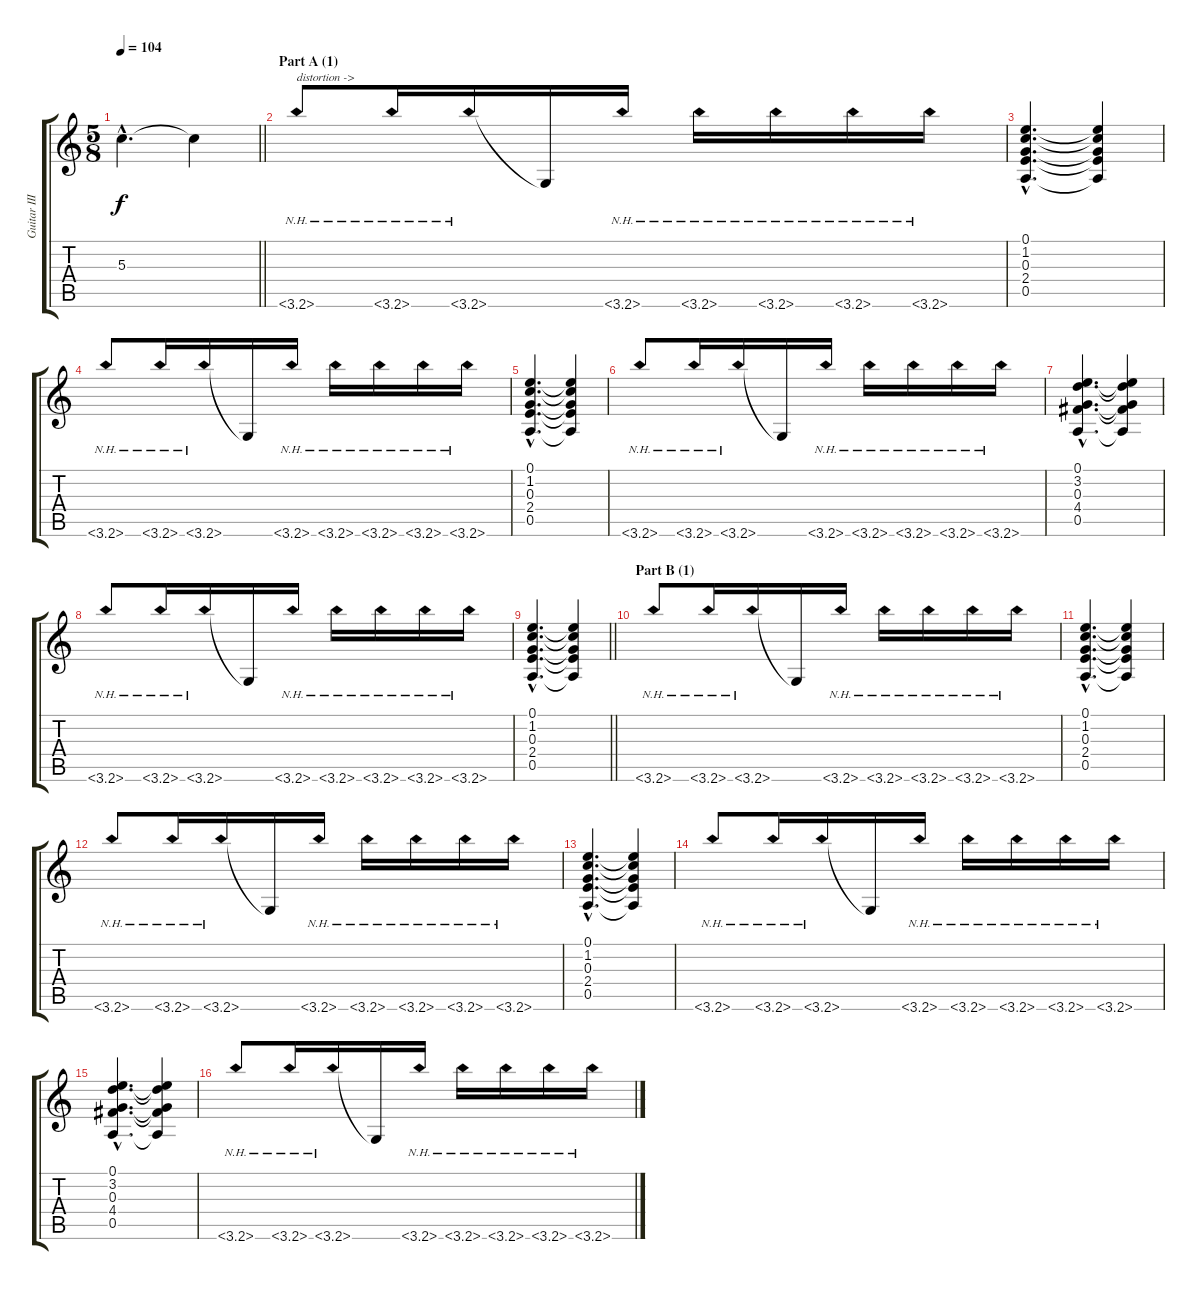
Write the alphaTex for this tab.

\track ("Guitar III (Inoran)" "Guitar III") {instrument electricguitarclean}
\staff {score tabs}
\tuning (E4 B3 G3 D3 A2 E2) {hide}
\ts (5 8)
\tempo 104
\clef g2
\barLineRight lightlight
\ks c
5.3{hac}.4{d dy f} 5.3{t}.4 |
\section ("" "Part A (1)")
3.6{nh}.8{txt "distortion ->" instrument distortionguitar} 3.6{nh}.16 3.6{nh}.16 3.6{t}.16 3.6{nh}.16 3.6{nh}.16 3.6{nh}.16 3.6{nh}.16 3.6{nh}.16 |
(0.1{hac} 1.2{hac} 0.3{hac} 2.4{hac} 0.5{hac}).4{d} (0.1{t} 1.2{t} 0.3{t} 2.4{t} 0.5{t}).4 |
3.6{nh}.8 3.6{nh}.16 3.6{nh}.16 3.6{t}.16 3.6{nh}.16 3.6{nh}.16 3.6{nh}.16 3.6{nh}.16 3.6{nh}.16 |
(0.1{hac} 1.2{hac} 0.3{hac} 2.4{hac} 0.5{hac}).4{d} (0.1{t} 1.2{t} 0.3{t} 2.4{t} 0.5{t}).4 |
3.6{nh}.8 3.6{nh}.16 3.6{nh}.16 3.6{t}.16 3.6{nh}.16 3.6{nh}.16 3.6{nh}.16 3.6{nh}.16 3.6{nh}.16 |
(0.1{hac} 3.2{hac} 0.3{hac} 4.4{hac} 0.5{hac}).4{d} (0.1{t} 3.2{t} 0.3{t} 4.4{t} 0.5{t}).4 |
3.6{nh}.8 3.6{nh}.16 3.6{nh}.16 3.6{t}.16 3.6{nh}.16 3.6{nh}.16 3.6{nh}.16 3.6{nh}.16 3.6{nh}.16 |
\barLineRight lightlight
(0.1{hac} 1.2{hac} 0.3{hac} 2.4{hac} 0.5{hac}).4{d} (0.1{t} 1.2{t} 0.3{t} 2.4{t} 0.5{t}).4 |
\section ("" "Part B (1)")
3.6{nh}.8 3.6{nh}.16 3.6{nh}.16 3.6{t}.16 3.6{nh}.16 3.6{nh}.16 3.6{nh}.16 3.6{nh}.16 3.6{nh}.16 |
(0.1{hac} 1.2{hac} 0.3{hac} 2.4{hac} 0.5{hac}).4{d} (0.1{t} 1.2{t} 0.3{t} 2.4{t} 0.5{t}).4 |
3.6{nh}.8 3.6{nh}.16 3.6{nh}.16 3.6{t}.16 3.6{nh}.16 3.6{nh}.16 3.6{nh}.16 3.6{nh}.16 3.6{nh}.16 |
(0.1{hac} 1.2{hac} 0.3{hac} 2.4{hac} 0.5{hac}).4{d} (0.1{t} 1.2{t} 0.3{t} 2.4{t} 0.5{t}).4 |
3.6{nh}.8 3.6{nh}.16 3.6{nh}.16 3.6{t}.16 3.6{nh}.16 3.6{nh}.16 3.6{nh}.16 3.6{nh}.16 3.6{nh}.16 |
(0.1{hac} 3.2{hac} 0.3{hac} 4.4{hac} 0.5{hac}).4{d} (0.1{t} 3.2{t} 0.3{t} 4.4{t} 0.5{t}).4 |
3.6{nh}.8 3.6{nh}.16 3.6{nh}.16 3.6{t}.16 3.6{nh}.16 3.6{nh}.16 3.6{nh}.16 3.6{nh}.16 3.6{nh}.16
